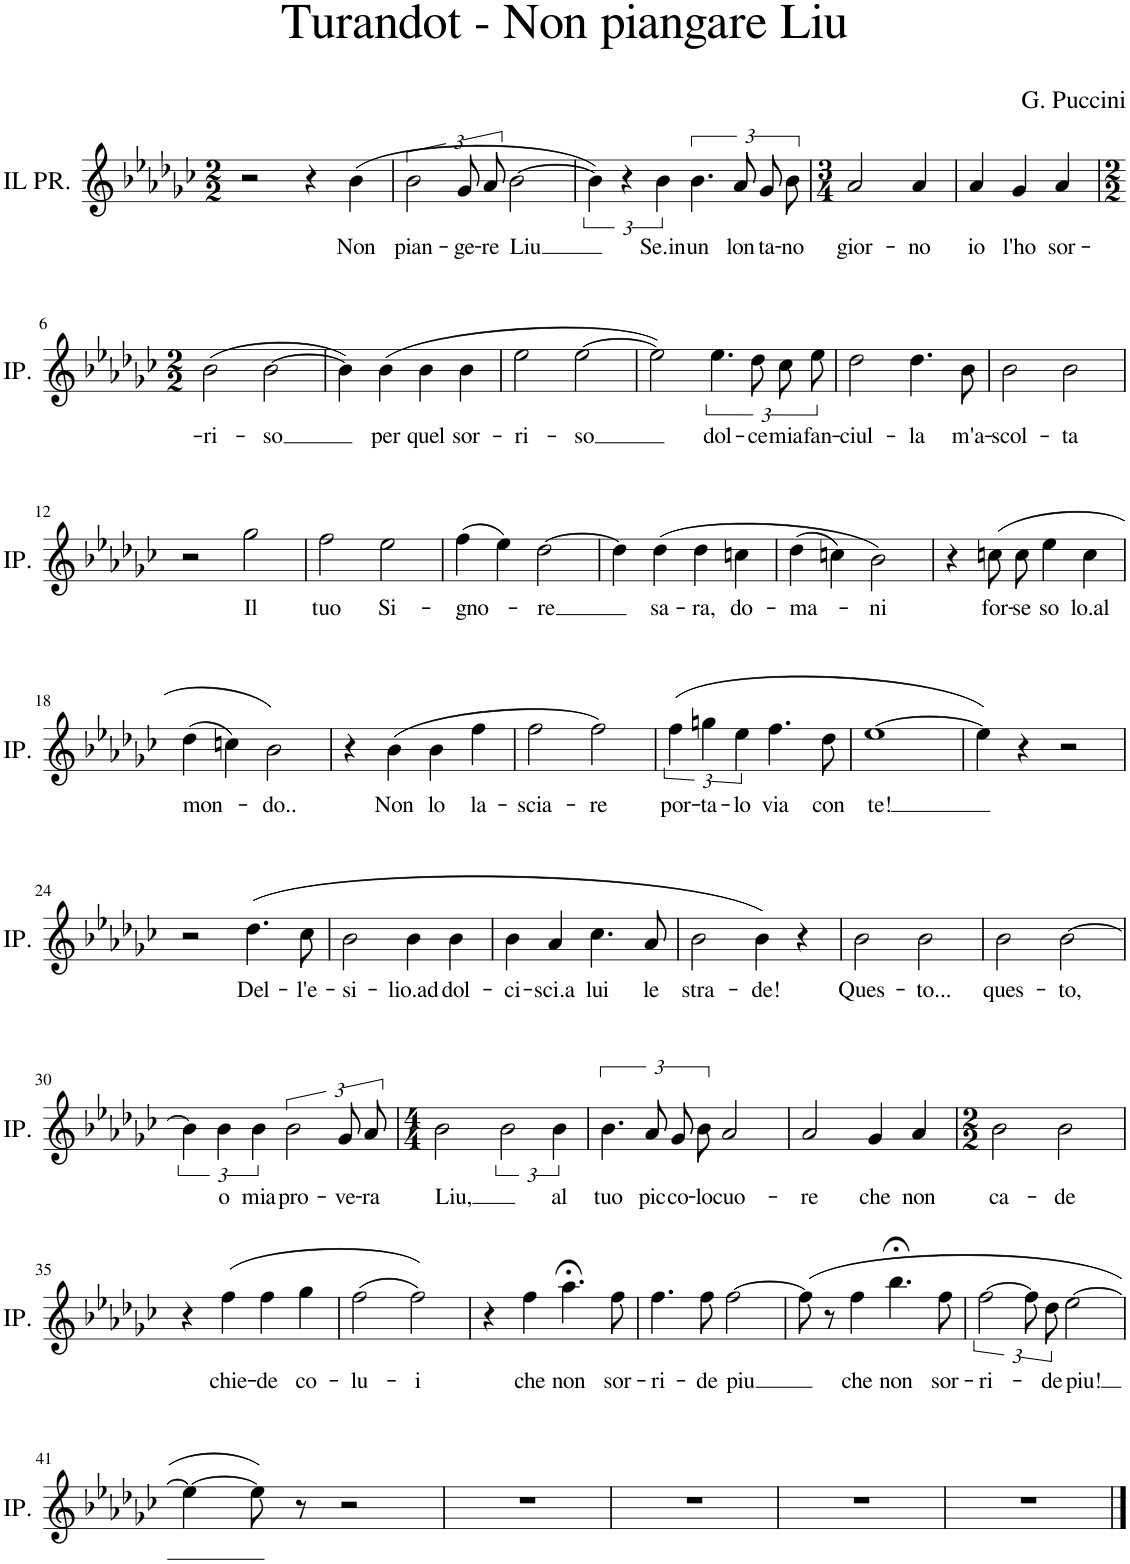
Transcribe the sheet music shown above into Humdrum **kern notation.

**kern	**text
*part1	*part1
*staff1	*staff1
*I"IL PR.	*
*I'IP.	*
*clefG2	*
*k[b-e-a-d-g-c-]	*
*M2/2	*
=1	=1
2r	.
4r	.
!	!LO:LY:b
(4b-\	Non
=2	=2
!	!LO:LY:b
3b-\	pian-
!	!LO:LY:b
12g-/L	-ge-
!	!LO:LY:b
12a-/J	-re
!	!LO:LY:b
[2b-\	Liu
=3	=3
6b-\])	.
6r	.
!	!LO:LY:b
6b-\	Se.in
!	!LO:LY:b
6.b-\	un
!	!LO:LY:b
12a-/L	lon-
!	!LO:LY:b
12g-/	-ta-
!	!LO:LY:b
12b-/J	-no
=4	=4
*M3/4	*
!	!LO:LY:b
2a-/	gior-
!	!LO:LY:b
4a-/	-no
=5	=5
!	!LO:LY:b
4a-/	io
!	!LO:LY:b
4g-/	l'ho
!	!LO:LY:b
4a-/	sor-
!!LO:LB:g=z
=6	=6
*M2/2	*
!	!LO:LY:b
(2b-\	-ri-
!	!LO:LY:b
[2b-\	-so
=7	=7
4b-\])	.
!	!LO:LY:b
(4b-\	per
!	!LO:LY:b
4b-\	quel
!	!LO:LY:b
4b-\	sor-
=8	=8
!	!LO:LY:b
2ee-\	-ri-
!	!LO:LY:b
[2ee-\	-so
=9	=9
2ee-\])	.
!	!LO:LY:b
6.ee-\	dol-
!	!LO:LY:b
12dd-\L	-ce
!	!LO:LY:b
12cc-\	mia
!	!LO:LY:b
12ee-\J	fan-
=10	=10
!	!LO:LY:b
2dd-\	-ciul-
!	!LO:LY:b
4.dd-\	-la
!	!LO:LY:b
8b-\	m'a-
=11	=11
!	!LO:LY:b
2b-\	-scol-
!	!LO:LY:b
2b-\	-ta
!!LO:LB:g=z
=12	=12
2r	.
!	!LO:LY:b
2gg-\	Il
=13	=13
!	!LO:LY:b
2ff\	tuo
!	!LO:LY:b
2ee-\	Si-
=14	=14
!	!LO:LY:b
(4ff\	-gno-
4ee-\)	.
!	!LO:LY:b
[2dd-\	-re
=15	=15
4dd-\]	.
!	!LO:LY:b
(4dd-\	sa-
!	!LO:LY:b
4dd-\	-ra,
!	!LO:LY:b
4ccn\	do-
=16	=16
!	!LO:LY:b
(4dd-\	-ma-
4ccn\)	.
!	!LO:LY:b
2b-\)	-ni
=17	=17
4r	.
!	!LO:LY:b
(8ccn\L	for-
!	!LO:LY:b
8cc\J	-se
!	!LO:LY:b
4ee-\	so
!	!LO:LY:b
4cc\	lo.al
!!LO:LB:g=z
=18	=18
!	!LO:LY:b
(4dd-\	mon-
4ccn\)	.
!	!LO:LY:b
2b-\)	-do..
=19	=19
4r	.
!	!LO:LY:b
(4b-\	Non
!	!LO:LY:b
4b-\	lo
!	!LO:LY:b
4ff\	la-
=20	=20
!	!LO:LY:b
2ff\	-scia-
!	!LO:LY:b
2ff\)	-re
=21	=21
!	!LO:LY:b
(6ff\	por-
!	!LO:LY:b
6ggn\	-ta-
!	!LO:LY:b
6ee-\	-lo
!	!LO:LY:b
4.ff\	via
!	!LO:LY:b
8dd-\	con
=22	=22
!	!LO:LY:b
[1ee-	te!
=23	=23
4ee-\])	.
4r	.
2r	.
!!LO:LB:g=z
=24	=24
2r	.
!	!LO:LY:b
(4.dd-\	Del-
!	!LO:LY:b
8cc-\	-l'e-
=25	=25
!	!LO:LY:b
2b-\	-si-
!	!LO:LY:b
4b-\	-lio.ad-
!	!LO:LY:b
4b-\	-dol-
=26	=26
!	!LO:LY:b
4b-\	-ci-
!	!LO:LY:b
4a-/	-sci.a
!	!LO:LY:b
4.cc-\	lui
!	!LO:LY:b
8a-/	le
=27	=27
!	!LO:LY:b
2b-\	stra-
!	!LO:LY:b
4b-\)	-de!
4r	.
=28	=28
!	!LO:LY:b
2b-\	Ques-
!	!LO:LY:b
2b-\	-to...
=29	=29
!	!LO:LY:b
2b-\	ques-
!	!LO:LY:b
[2b-\	-to,
!!LO:LB:g=z
=30	=30
6b-\]	.
!	!LO:LY:b
6b-\	o
!	!LO:LY:b
6b-\	mia
!	!LO:LY:b
3b-\	pro-
!	!LO:LY:b
12g-/L	-ve-
!	!LO:LY:b
12a-/J	-ra
=31	=31
*M4/4	*
!	!LO:LY:b
2b-\	Liu,
3b-\	.
!	!LO:LY:b
6b-\	al
=32	=32
!	!LO:LY:b
6.b-\	tuo
!	!LO:LY:b
12a-/L	pic-
!	!LO:LY:b
12g-/	-co-
!	!LO:LY:b
12b-/J	-lo
!	!LO:LY:b
2a-/	cuo-
=33	=33
!	!LO:LY:b
2a-/	-re
!	!LO:LY:b
4g-/	che
!	!LO:LY:b
4a-/	non
=34	=34
*M2/2	*
!	!LO:LY:b
2b-\	ca-
!	!LO:LY:b
2b-\	-de
!!LO:LB:g=z
=35	=35
4r	.
!	!LO:LY:b
(4ff\	chie-
!	!LO:LY:b
4ff\	-de
!	!LO:LY:b
4gg-\	co-
=36	=36
!	!LO:LY:b
(2ff\	-lu-
!	!LO:LY:b
2ff\))	-i
=37	=37
4r	.
!	!LO:LY:b
4ff\	che
!	!LO:LY:b
4.aa-;<\	non
!	!LO:LY:b
8ff\	sor-
=38	=38
!	!LO:LY:b
4.ff\	-ri-
!	!LO:LY:b
8ff\	-de
!	!LO:LY:b
[2ff\	piu
=39	=39
(8ff\]	.
8r	.
!	!LO:LY:b
4ff\	che
!	!LO:LY:b
4.bb-;<\	non
!	!LO:LY:b
8ff\	sor-
=40	=40
!	!LO:LY:b
[3ff\	-ri-
12ff\L]	.
!	!LO:LY:b
12dd-\J	-de
!	!LO:LY:b
[2ee-\	piu!
!!LO:LB:g=z
=41	=41
4ee-\_	.
8ee-\])	.
8r	.
2r	.
=42	=42
1r	.
=43	=43
1r	.
=44	=44
1r	.
=45	=45
1r	.
==	==
*-	*-
